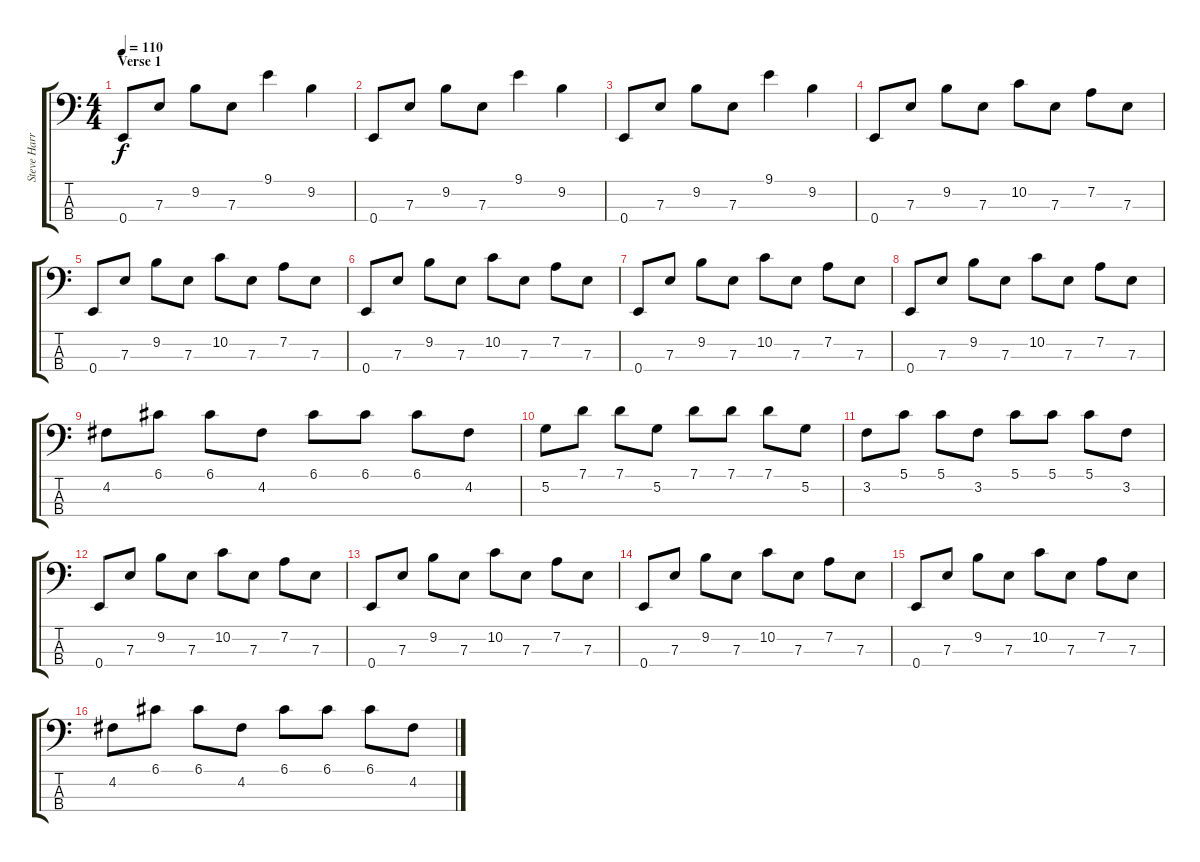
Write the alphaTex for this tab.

\track ("Steve Harris" "Steve Harr") {instrument electricbasspick}
\staff {score tabs}
\tuning (G2 D2 A1 E1) {hide}
\ts (4 4)
\section ("" "Verse 1")
\tempo 110
\clef f4
\ks c
0.4.8{dy f} 7.3.8 9.2.8 7.3.8 9.1.4 9.2.4 |
0.4.8 7.3.8 9.2.8 7.3.8 9.1.4 9.2.4 |
0.4.8 7.3.8 9.2.8 7.3.8 9.1.4 9.2.4 |
0.4.8 7.3.8 9.2.8 7.3.8 10.2.8 7.3.8 7.2.8 7.3.8 |
0.4.8 7.3.8 9.2.8 7.3.8 10.2.8 7.3.8 7.2.8 7.3.8 |
0.4.8 7.3.8 9.2.8 7.3.8 10.2.8 7.3.8 7.2.8 7.3.8 |
0.4.8 7.3.8 9.2.8 7.3.8 10.2.8 7.3.8 7.2.8 7.3.8 |
0.4.8 7.3.8 9.2.8 7.3.8 10.2.8 7.3.8 7.2.8 7.3.8 |
4.2.8 6.1.8 6.1.8 4.2.8 6.1.8 6.1.8 6.1.8 4.2.8 |
5.2.8 7.1.8 7.1.8 5.2.8 7.1.8 7.1.8 7.1.8 5.2.8 |
3.2.8 5.1.8 5.1.8 3.2.8 5.1.8 5.1.8 5.1.8 3.2.8 |
0.4.8 7.3.8 9.2.8 7.3.8 10.2.8 7.3.8 7.2.8 7.3.8 |
0.4.8 7.3.8 9.2.8 7.3.8 10.2.8 7.3.8 7.2.8 7.3.8 |
0.4.8 7.3.8 9.2.8 7.3.8 10.2.8 7.3.8 7.2.8 7.3.8 |
0.4.8 7.3.8 9.2.8 7.3.8 10.2.8 7.3.8 7.2.8 7.3.8 |
4.2.8 6.1.8 6.1.8 4.2.8 6.1.8 6.1.8 6.1.8 4.2.8
